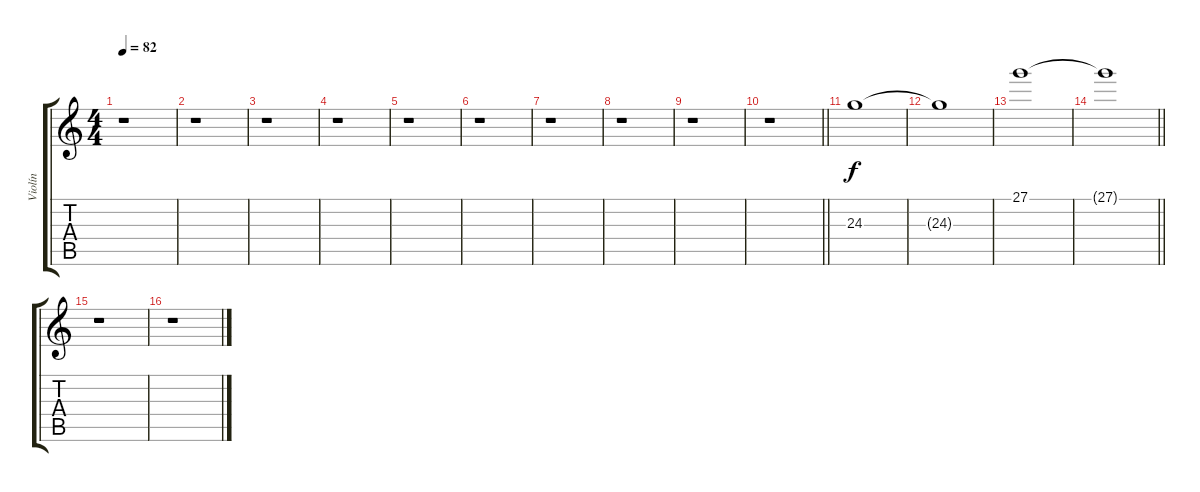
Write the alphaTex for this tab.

\track ("Violín" "Violín") {instrument cello}
\staff {score tabs}
\tuning (E4 B3 G3 D3 A2 E2) {hide}
\ts (4 4)
\tempo 82
\clef g2
\ks c
r.1{dy f} |
r.1 |
r.1 |
r.1 |
r.1 |
r.1 |
r.1 |
r.1 |
r.1 |
\barLineRight lightlight
r.1 |
24.3.1 |
24.3{t}.1 |
27.1.1 |
\barLineRight lightlight
27.1{t}.1 |
r.1 |
r.1
